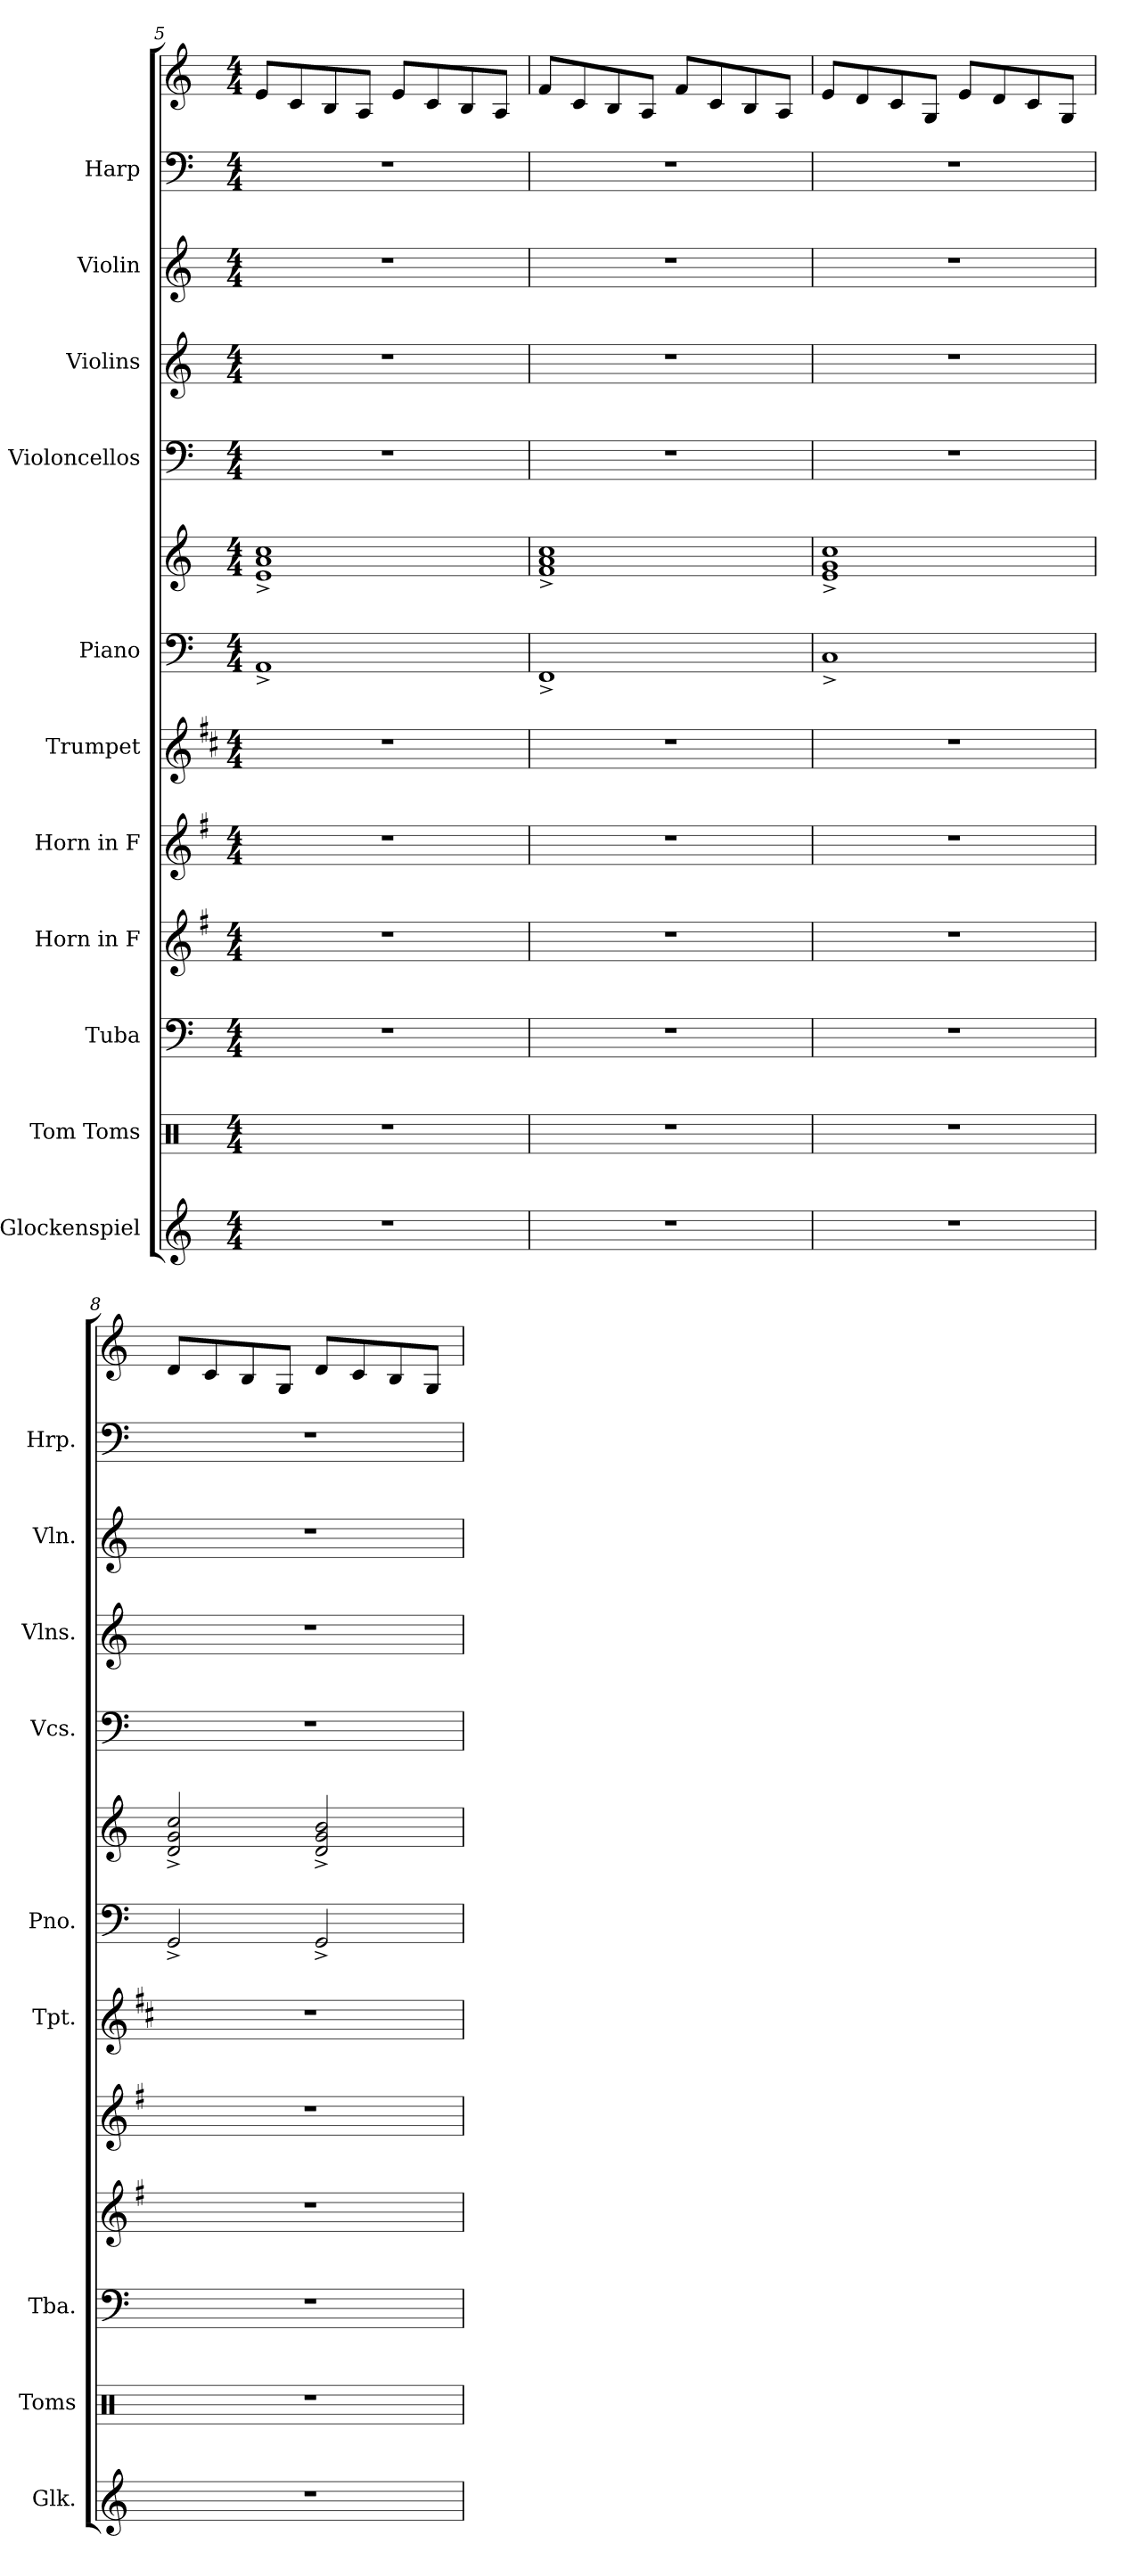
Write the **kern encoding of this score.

**kern	**kern	**kern	**kern	**kern	**kern	**kern	**kern	**kern	**kern	**kern	**kern	**kern
*part11	*part10	*part9	*part8	*part7	*part6	*part5	*part5	*part4	*part3	*part2	*part1	*part1
*staff13	*staff12	*staff11	*staff10	*staff9	*staff8	*staff7	*staff6	*staff5	*staff4	*staff3	*staff2	*staff1
*I"Glockenspiel	*I"Tom Toms	*I"Tuba	*I"Horn in F	*I"Horn in F	*I"Trumpet	*I"Piano	*	*I"Violoncellos	*I"Violins	*I"Violin	*I"Harp	*
*I'Glk.	*I'Toms	*I'Tba.	*	*	*I'Tpt.	*I'Pno.	*	*I'Vcs.	*I'Vlns.	*I'Vln.	*I'Hrp.	*
*clefG2	*clefX	*clefF4	*clefG2	*clefG2	*clefG2	*clefF4	*clefG2	*clefF4	*clefG2	*clefG2	*clefF4	*clefG2
*ITrd-14c-24	*	*	*ITrd4c7	*ITrd4c7	*ITrd1c2	*	*	*	*	*	*	*
*k[]	*k[]	*k[]	*k[]	*k[]	*k[]	*k[]	*k[]	*k[]	*k[]	*k[]	*k[]	*k[]
*M4/4	*M4/4	*M4/4	*M4/4	*M4/4	*M4/4	*M4/4	*M4/4	*M4/4	*M4/4	*M4/4	*M4/4	*M4/4
=5	=5	=5	=5	=5	=5	=5	=5	=5	=5	=5	=5	=5
1r	1r	1r	1r	1r	1r	1AA^	1e^ 1a^ 1cc^	1r	1r	1r	1r	8e/L
.	.	.	.	.	.	.	.	.	.	.	.	8c/
.	.	.	.	.	.	.	.	.	.	.	.	8B/
.	.	.	.	.	.	.	.	.	.	.	.	8A/J
.	.	.	.	.	.	.	.	.	.	.	.	8e/L
.	.	.	.	.	.	.	.	.	.	.	.	8c/
.	.	.	.	.	.	.	.	.	.	.	.	8B/
.	.	.	.	.	.	.	.	.	.	.	.	8A/J
=6	=6	=6	=6	=6	=6	=6	=6	=6	=6	=6	=6	=6
1r	1r	1r	1r	1r	1r	1FF^	1f^ 1a^ 1cc^	1r	1r	1r	1r	8f/L
.	.	.	.	.	.	.	.	.	.	.	.	8c/
.	.	.	.	.	.	.	.	.	.	.	.	8B/
.	.	.	.	.	.	.	.	.	.	.	.	8A/J
.	.	.	.	.	.	.	.	.	.	.	.	8f/L
.	.	.	.	.	.	.	.	.	.	.	.	8c/
.	.	.	.	.	.	.	.	.	.	.	.	8B/
.	.	.	.	.	.	.	.	.	.	.	.	8A/J
=7	=7	=7	=7	=7	=7	=7	=7	=7	=7	=7	=7	=7
1r	1r	1r	1r	1r	1r	1C^	1e^ 1g^ 1cc^	1r	1r	1r	1r	8e/L
.	.	.	.	.	.	.	.	.	.	.	.	8d/
.	.	.	.	.	.	.	.	.	.	.	.	8c/
.	.	.	.	.	.	.	.	.	.	.	.	8G/J
.	.	.	.	.	.	.	.	.	.	.	.	8e/L
.	.	.	.	.	.	.	.	.	.	.	.	8d/
.	.	.	.	.	.	.	.	.	.	.	.	8c/
.	.	.	.	.	.	.	.	.	.	.	.	8G/J
!!LO:PB:g=z
=8	=8	=8	=8	=8	=8	=8	=8	=8	=8	=8	=8	=8
1r	1r	1r	1r	1r	1r	2GG^/	2d/^ 2g/^ 2cc/^	1r	1r	1r	1r	8d/L
.	.	.	.	.	.	.	.	.	.	.	.	8c/
.	.	.	.	.	.	.	.	.	.	.	.	8B/
.	.	.	.	.	.	.	.	.	.	.	.	8G/J
.	.	.	.	.	.	2GG^/	2d/^ 2g/^ 2b/^	.	.	.	.	8d/L
.	.	.	.	.	.	.	.	.	.	.	.	8c/
.	.	.	.	.	.	.	.	.	.	.	.	8B/
.	.	.	.	.	.	.	.	.	.	.	.	8G/J
=	=	=	=	=	=	=	=	=	=	=	=	=
*-	*-	*-	*-	*-	*-	*-	*-	*-	*-	*-	*-	*-
